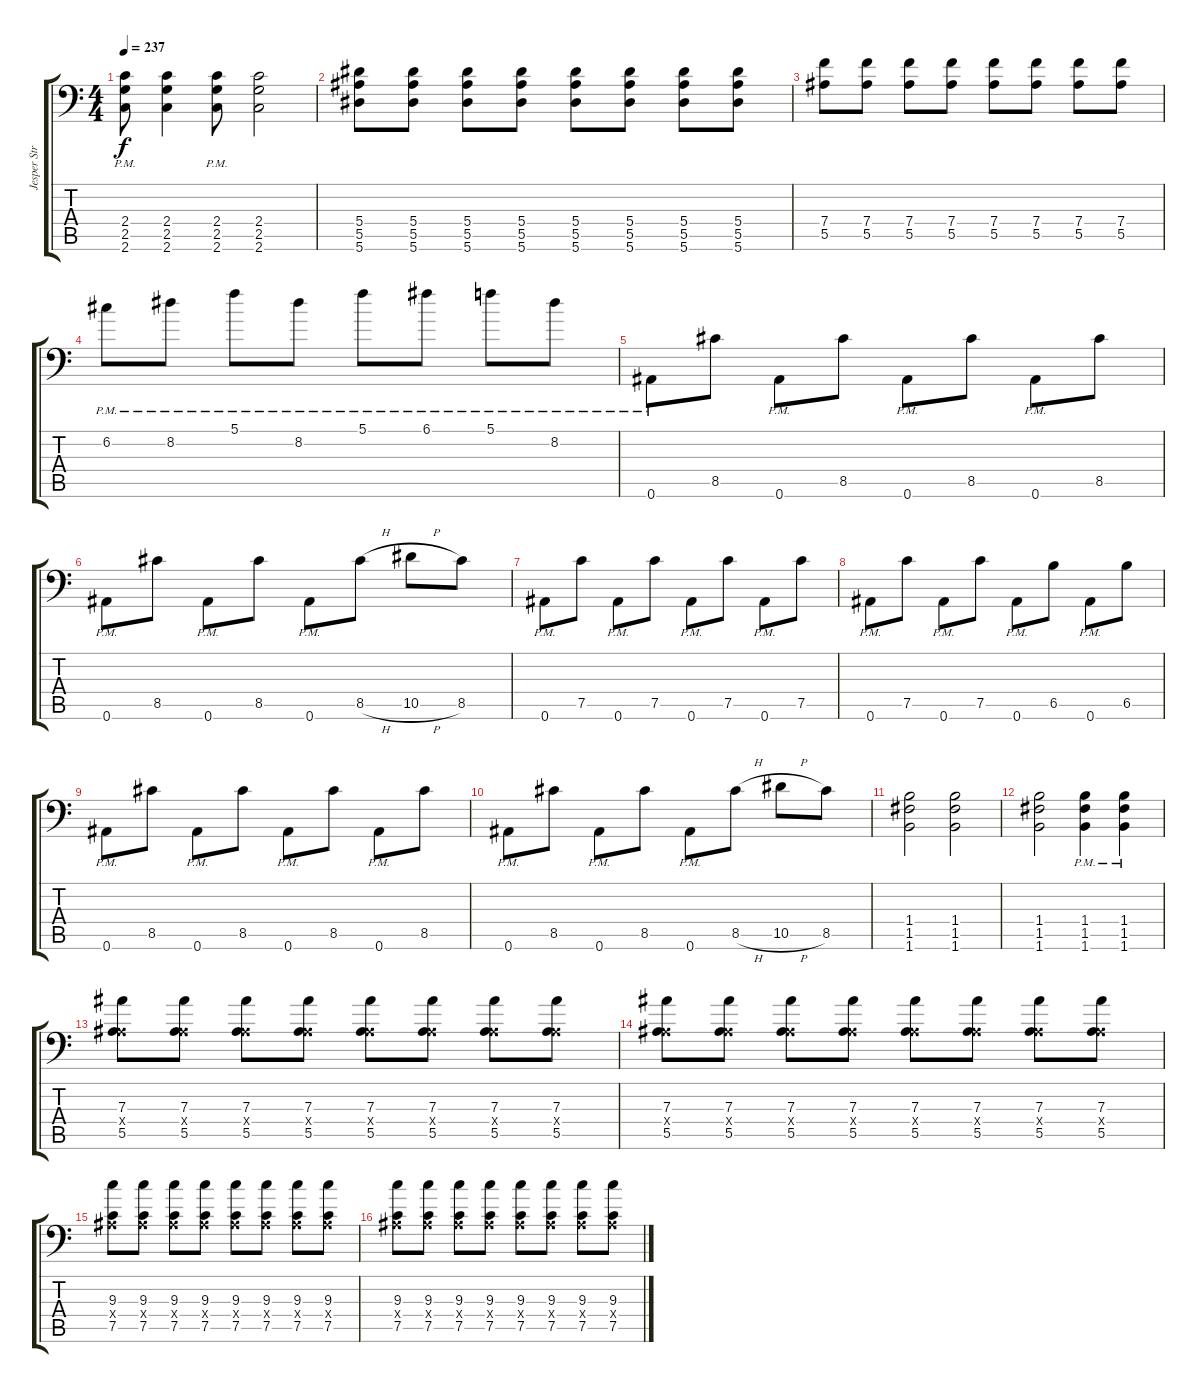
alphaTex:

\track ("Jesper Strömblad" "Jesper Str") {instrument distortionguitar}
\staff {score tabs}
\tuning (C4 G3 Eb3 Bb2 F2 Bb1) {hide}
\ts (4 4)
\tempo 237
\clef f4
\ks c
(2.4{pm} 2.5{pm} 2.6{pm}).8{dy f} (2.4 2.5 2.6).4 (2.4{pm} 2.5{pm} 2.6{pm}).8 (2.4 2.5 2.6).2 |
(5.4 5.5 5.6).8 (5.4 5.5 5.6).8 (5.4 5.5 5.6).8 (5.4 5.5 5.6).8 (5.4 5.5 5.6).8 (5.4 5.5 5.6).8 (5.4 5.5 5.6).8 (5.4 5.5 5.6).8 |
(7.4 5.5).8 (7.4 5.5).8 (7.4 5.5).8 (7.4 5.5).8 (7.4 5.5).8 (7.4 5.5).8 (7.4 5.5).8 (7.4 5.5).8 |
6.2{pm}.8 8.2{pm}.8 5.1{pm}.8 8.2{pm}.8 5.1{pm}.8 6.1{pm}.8 5.1{pm}.8 8.2{pm}.8 |
0.6{pm}.8 8.5.8 0.6{pm}.8 8.5.8 0.6{pm}.8 8.5.8 0.6{pm}.8 8.5.8 |
0.6{pm}.8 8.5.8 0.6{pm}.8 8.5.8 0.6{pm}.8 8.5{h}.8 10.5{h}.8 8.5.8 |
0.6{pm}.8 7.5.8 0.6{pm}.8 7.5.8 0.6{pm}.8 7.5.8 0.6{pm}.8 7.5.8 |
0.6{pm}.8 7.5.8 0.6{pm}.8 7.5.8 0.6{pm}.8 6.5.8 0.6{pm}.8 6.5.8 |
0.6{pm}.8 8.5.8 0.6{pm}.8 8.5.8 0.6{pm}.8 8.5.8 0.6{pm}.8 8.5.8 |
0.6{pm}.8 8.5.8 0.6{pm}.8 8.5.8 0.6{pm}.8 8.5{h}.8 10.5{h}.8 8.5.8 |
(1.4 1.5 1.6).2 (1.4 1.5 1.6).2 |
(1.4 1.5 1.6).2 (1.4{pm} 1.5{pm} 1.6{pm}).4 (1.4{pm} 1.5{pm} 1.6{pm}).4 |
(7.3 0.4{x} 5.5).8 (7.3 0.4{x} 5.5).8 (7.3 0.4{x} 5.5).8 (7.3 0.4{x} 5.5).8 (7.3 0.4{x} 5.5).8 (7.3 0.4{x} 5.5).8 (7.3 0.4{x} 5.5).8 (7.3 0.4{x} 5.5).8 |
(7.3 0.4{x} 5.5).8 (7.3 0.4{x} 5.5).8 (7.3 0.4{x} 5.5).8 (7.3 0.4{x} 5.5).8 (7.3 0.4{x} 5.5).8 (7.3 0.4{x} 5.5).8 (7.3 0.4{x} 5.5).8 (7.3 0.4{x} 5.5).8 |
(9.3 0.4{x} 7.5).8 (9.3 0.4{x} 7.5).8 (9.3 0.4{x} 7.5).8 (9.3 0.4{x} 7.5).8 (9.3 0.4{x} 7.5).8 (9.3 0.4{x} 7.5).8 (9.3 0.4{x} 7.5).8 (9.3 0.4{x} 7.5).8 |
(9.3 0.4{x} 7.5).8 (9.3 0.4{x} 7.5).8 (9.3 0.4{x} 7.5).8 (9.3 0.4{x} 7.5).8 (9.3 0.4{x} 7.5).8 (9.3 0.4{x} 7.5).8 (9.3 0.4{x} 7.5).8 (9.3 0.4{x} 7.5).8
